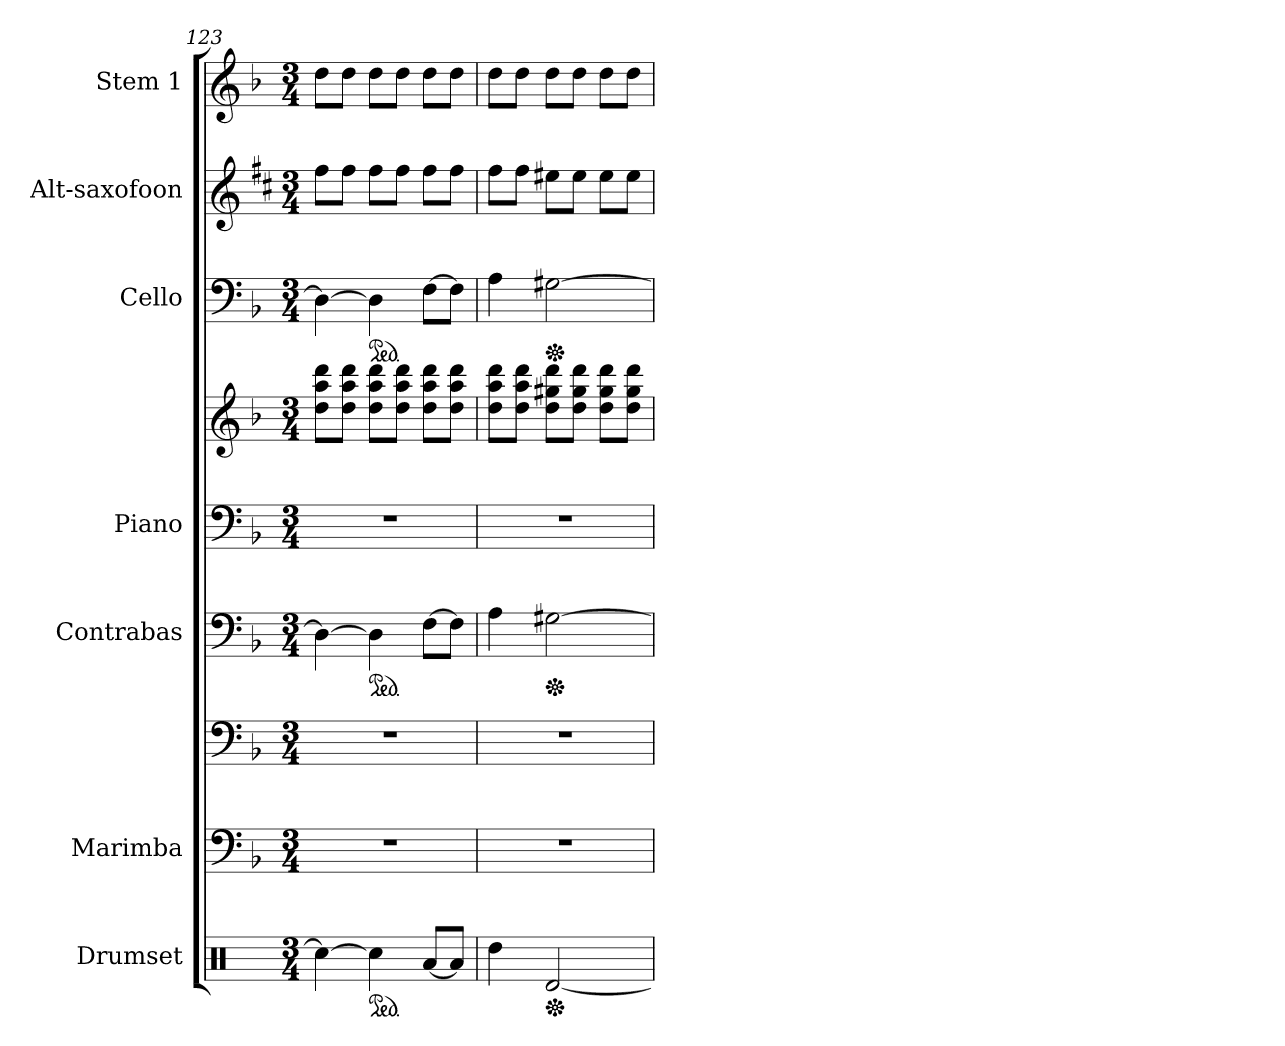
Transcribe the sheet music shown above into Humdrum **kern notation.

**kern	**kern	**kern	**kern	**kern	**kern	**kern	**kern	**kern
*part7	*part6	*part6	*part5	*part4	*part4	*part3	*part2	*part1
*staff9	*staff8	*staff7	*staff6	*staff5	*staff4	*staff3	*staff2	*staff1
*I"Drumset	*I"Marimba	*	*I"Contrabas	*I"Piano	*	*I"Cello	*I"Alt-saxofoon	*I"Stem 1
*I'D. set	*I'Mrm.	*	*I'Ca. Bs.	*I'Pno.	*	*	*I'A. Sax.	*I'Stm. 1
!!LO:PB:g=z
*clefX	*clefF4	*clefF4	*clefF4	*clefF4	*clefG2	*clefF4	*clefG2	*clefG2
*	*	*	*ITrd7c12	*	*	*	*ITrd5c9	*
*k[]	*k[b-]	*k[b-]	*k[b-]	*k[b-]	*k[b-]	*k[b-]	*k[b-]	*k[b-]
*M3/4	*M3/4	*M3/4	*M3/4	*M3/4	*M3/4	*M3/4	*M3/4	*M3/4
=123	=123	=123	=123	=123	=123	=123	=123	=123
4Rcc\_	2.r	2.r	4DD\_	2.r	8dd\ 8aa\ 8ddd\L	4D\_	8a\L	8dd\L
.	.	.	.	.	8dd\ 8aa\ 8ddd\J	.	8a\J	8dd\J
*ped	*	*	*	*	*	*	*	*
*	*	*	*ped	*	*	*	*	*
*	*	*	*	*	*	*ped	*	*
4Rcc\]	.	.	4DD\]	.	8dd\ 8aa\ 8ddd\L	4D\]	8a\L	8dd\L
.	.	.	.	.	8dd\ 8aa\ 8ddd\J	.	8a\J	8dd\J
[8Ra/L	.	.	[8FF\L	.	8dd\ 8aa\ 8ddd\L	[8F\L	8a\L	8dd\L
8Ra/J]	.	.	8FF\J]	.	8dd\ 8aa\ 8ddd\J	8F\J]	8a\J	8dd\J
=124	=124	=124	=124	=124	=124	=124	=124	=124
4Rdd\	2.r	2.r	4AA\	2.r	8dd\ 8aa\ 8ddd\L	4A\	8a\L	8dd\L
.	.	.	.	.	8dd\ 8aa\ 8ddd\J	.	8a\J	8dd\J
*Xped	*	*	*	*	*	*	*	*
*	*	*	*Xped	*	*	*	*	*
*	*	*	*	*	*	*Xped	*	*
[2Rd/	.	.	[2GG#X\	.	8dd\ 8gg#X\ 8ddd\L	[2G#X\	8g#X\L	8dd\L
.	.	.	.	.	8dd\ 8gg#\ 8ddd\J	.	8g#\J	8dd\J
.	.	.	.	.	8dd\ 8gg#\ 8ddd\L	.	8g#\L	8dd\L
.	.	.	.	.	8dd\ 8gg#\ 8ddd\J	.	8g#\J	8dd\J
=	=	=	=	=	=	=	=	=
*-	*-	*-	*-	*-	*-	*-	*-	*-
